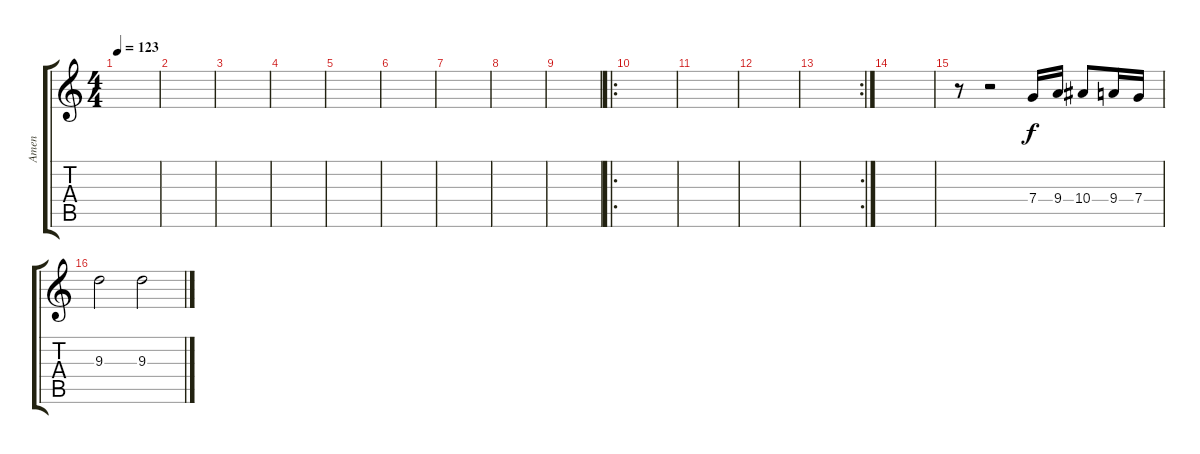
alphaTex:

\track ("Amen" "Amen") {instrument distortionguitar}
\staff {score tabs}
\tuning (D4 A3 F3 C3 G2 D2) {hide}
\ts (4 4)
\tempo 123
\clef g2
\ks c
|
|
|
|
|
|
|
|
|
\ro
|
|
|
\rc 2
|
|
r.8 r.2 7.4.16 9.4.16 10.4.8 9.4.16 7.4.16 |
9.3.2 9.3.2
